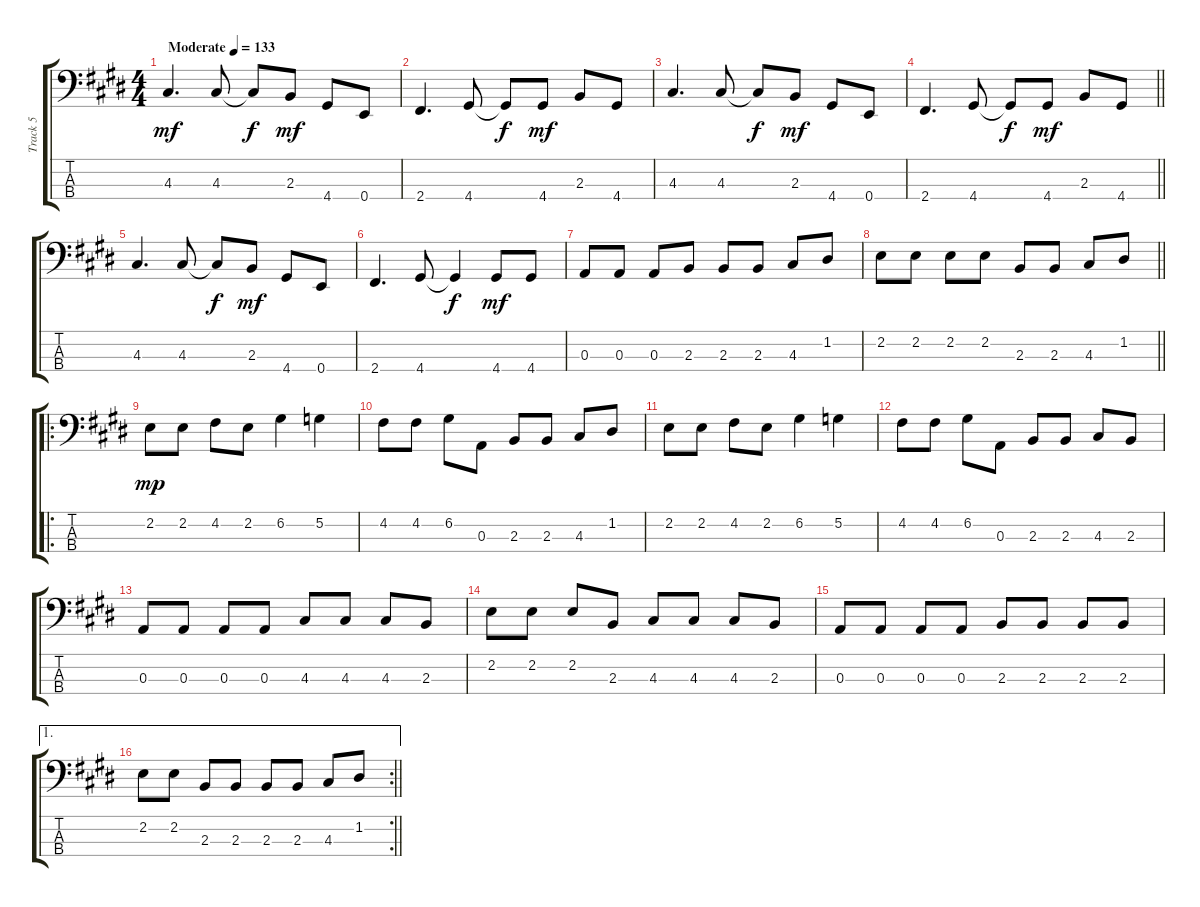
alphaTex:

\track ("Track 5" "Track 5") {mute instrument electricbassfinger}
\staff {score tabs}
\tuning (G2 D2 A1 E1) {hide}
\ts (4 4)
\tempo (133 "Moderate")
\clef f4
\ks e
4.3.4{d dy mf instrument electricbassfinger} 4.3.8 4.3{t}.8{dy f} 2.3.8{dy mf} 4.4.8 0.4.8 |
2.4.4{d} 4.4.8 4.4{t}.8{dy f} 4.4.8{dy mf} 2.3.8 4.4.8 |
4.3.4{d} 4.3.8 4.3{t}.8{dy f} 2.3.8{dy mf} 4.4.8 0.4.8 |
\barLineRight lightlight
2.4.4{d} 4.4.8 4.4{t}.8{dy f} 4.4.8{dy mf} 2.3.8 4.4.8 |
4.3.4{d} 4.3.8 4.3{t}.8{dy f} 2.3.8{dy mf} 4.4.8 0.4.8 |
2.4.4{d} 4.4.8 4.4{t}.4{dy f} 4.4.8{dy mf} 4.4.8 |
0.3.8 0.3.8 0.3.8 2.3.8 2.3.8 2.3.8 4.3.8 1.2.8 |
\barLineRight lightlight
2.2.8 2.2.8 2.2.8 2.2.8 2.3.8 2.3.8 4.3.8 1.2.8 |
\ro
2.2.8{dy mp} 2.2.8 4.2.8 2.2.8 6.2.4 5.2.4 |
4.2.8 4.2.8 6.2.8 0.3.8 2.3.8 2.3.8 4.3.8 1.2.8 |
2.2.8 2.2.8 4.2.8 2.2.8 6.2.4 5.2.4 |
4.2.8 4.2.8 6.2.8 0.3.8 2.3.8 2.3.8 4.3.8 2.3.8 |
0.3.8 0.3.8 0.3.8 0.3.8 4.3.8 4.3.8 4.3.8 2.3.8 |
2.2.8 2.2.8 2.2.8 2.3.8 4.3.8 4.3.8 4.3.8 2.3.8 |
0.3.8 0.3.8 0.3.8 0.3.8 2.3.8 2.3.8 2.3.8 2.3.8 |
\ae 1
\rc 2
\barLineRight lightlight
2.2.8 2.2.8 2.3.8 2.3.8 2.3.8 2.3.8 4.3.8 1.2.8
